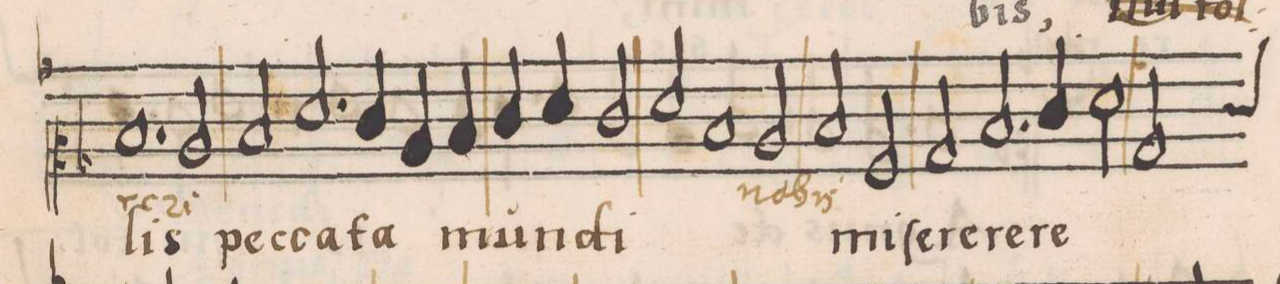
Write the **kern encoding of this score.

**kern	**text	**text
*I"TENOR	*	*
*clefC2	*	*
*k[b-]	*	*
*met(C|)	*	*
*M2/1	*	*
1.d	-lis	-re-
2c/	.	-ri
=24-	=24-	=24-
2d/	pec-	.
2.f/	-ca-	.
4eny/	-ta	.
4c/	.	.
4d/	.	.
=25-	=25-	=25-
4e/	mun-	.
4f/	.	.
2e/	-di	.
2f/	.	.
1d/	.	.
=26-	=26-	=26-
2c/	.	no-
2d/	.	-bis
2A/	mi-	.
=27-	=27-	=27-
2B-/	-ſe-	.
2.d/	-re-	.
4e/	-re	.
2f\	.	.
=28-	=28-	=28-
*custos:e	*	*
2B-/	.	.
*-	*-	*-
